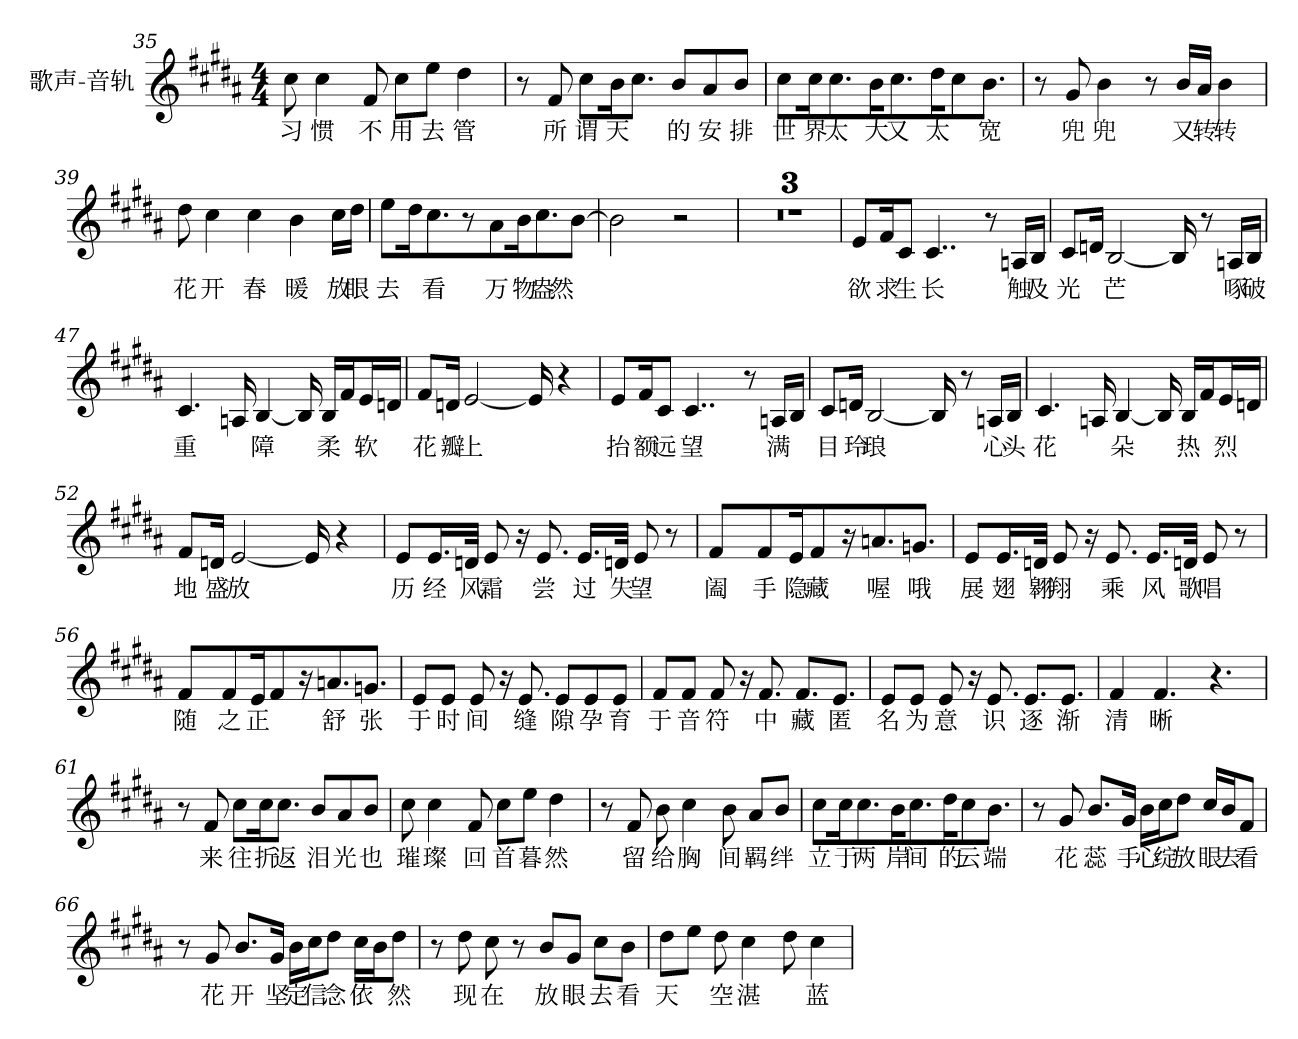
**kern	**text
*part1	*part1
*staff1	*staff1
*I"歌声-音轨	*
*clefG2	*
*k[f#c#g#d#a#]	*
*B:	*
*M4/4	*
=35	=35
8cc#	习
4cc#	惯
8f#	不
8cc#L	用
8eeJ	去
4dd#	管
=36	=36
8r	.
8f#	所
8cc#L	谓
16bK	天
8.cc#J	--
8bL	的
8a#	安
8bJ	排
=37	=37
8cc#L	世
16cc#K	界
8.cc#J	太
16bKL	大
8.cc#J	又
16dd#KL	太
8cc#J	--
8.bJ	宽
=38	=38
8r	.
8g#	兜
4b	兜
8r	.
16bLL	又
16a#JJ	转
4b	转
=39	=39
8dd#	花
4cc#	开
4cc#	春
4b	暖
16cc#LL	放
16dd#JJ	眼
=40	=40
8eeL	去
16dd#K	--
8.cc#J	看
8r	.
8a#L	万
16bK	物
8.cc#J	盎
[8bJ	然
=41	=41
2b]	.
2r	.
=42	=42
1r	.
=43	=43
1r	.
=44	=44
1r	.
=45	=45
8eL	欲
16f#K	求
8c#J	生
4..c#	长
8r	.
16AnLL	触
16BJJ	及
=46	=46
8c#L	光
16dnJk	--
[2B	芒
16B]	.
8r	.
16AnLL	啄
16BJJ	破
=47	=47
4.c#	重
16An	--
[4B	障
16B]	.
16BLL	柔
16f#J	--
16eL	软
16dnJJ	--
=48	=48
8f#L	花
16dnJk	瓣
[2e	上
16e]	.
4r	.
=49	=49
8eL	抬
16f#K	额
8c#J	远
4..c#	望
8r	.
16AnLL	满
16BJJ	--
=50	=50
8c#L	目
16dnJk	玲
[2B	琅
16B]	.
8r	.
16AnLL	心
16BJJ	头
=51	=51
4.c#	花
16An	--
[4B	朵
16B]	.
16BLL	热
16f#J	--
16eL	烈
16dnJJ	--
=52	=52
8f#L	地
16dnJk	盛
[2e	放
16e]	.
4r	.
=53	=53
8eL	历
16.eL	经
32dnJJk	风
8e	霜
16r	.
8.e	尝
16.eLL	过
32dnJJk	失
8e	望
8r	.
=54	=54
4f#	阖
8f#L	手
16eK	隐
8f#J	藏
16r	.
8.an	喔
8.gnJ	哦
=55	=55
8eL	展
16.eL	翅
32dnJJk	翱
8e	翔
16r	.
8.e	乘
16.eLL	风
32dnJJk	歌
8e	唱
8r	.
=56	=56
4f#	随
8f#L	之
16eK	正
8f#J	--
16r	.
8.an	舒
8.gnJ	张
=57	=57
8eL	于
8eJ	时
8e	间
16r	.
8.e	缝
8eL	隙
8e	孕
8eJ	育
=58	=58
8f#L	于
8f#J	音
8f#	符
16r	.
8.f#	中
8.f#L	藏
8.eJ	匿
=59	=59
8eL	名
8eJ	为
8e	意
16r	.
8.e	识
8.eL	逐
8.eJ	渐
=60	=60
4f#	清
4.f#	晰
4.r	.
=61	=61
8r	.
8f#	来
8cc#L	往
16cc#K	折
8.cc#J	返
8bL	泪
8a#	光
8bJ	也
=62	=62
8cc#	璀
4cc#	璨
8f#	回
8cc#L	首
8eeJ	暮
4dd#	然
=63	=63
8r	.
8f#	留
8b	给
4cc#	胸
8b	间
8a#L	羁
8bJ	绊
=64	=64
8cc#L	立
16cc#K	于
8.cc#J	两
16bKL	岸
8.cc#J	间
16dd#KL	的
8cc#J	云
8.bJ	端
=65	=65
8r	.
8g#	花
8.bL	蕊
16g#Jk	手
16bLL	心
16cc#J	绽
8dd#J	放
16cc#LL	眼
16bJ	去
8f#J	看
=66	=66
8r	.
8g#	花
8.bL	开
16g#Jk	坚
16bLL	定
16cc#J	信
8dd#J	念
16cc#LL	依
16bJ	--
8dd#J	然
=67	=67
8r	.
8dd#	现
8cc#	在
8r	.
8bL	放
8g#J	眼
8cc#L	去
8bJ	看
=68	=68
8dd#L	天
8eeJ	--
8dd#	空
4cc#	湛
8dd#	--
4cc#	蓝
=	=
*-	*-
